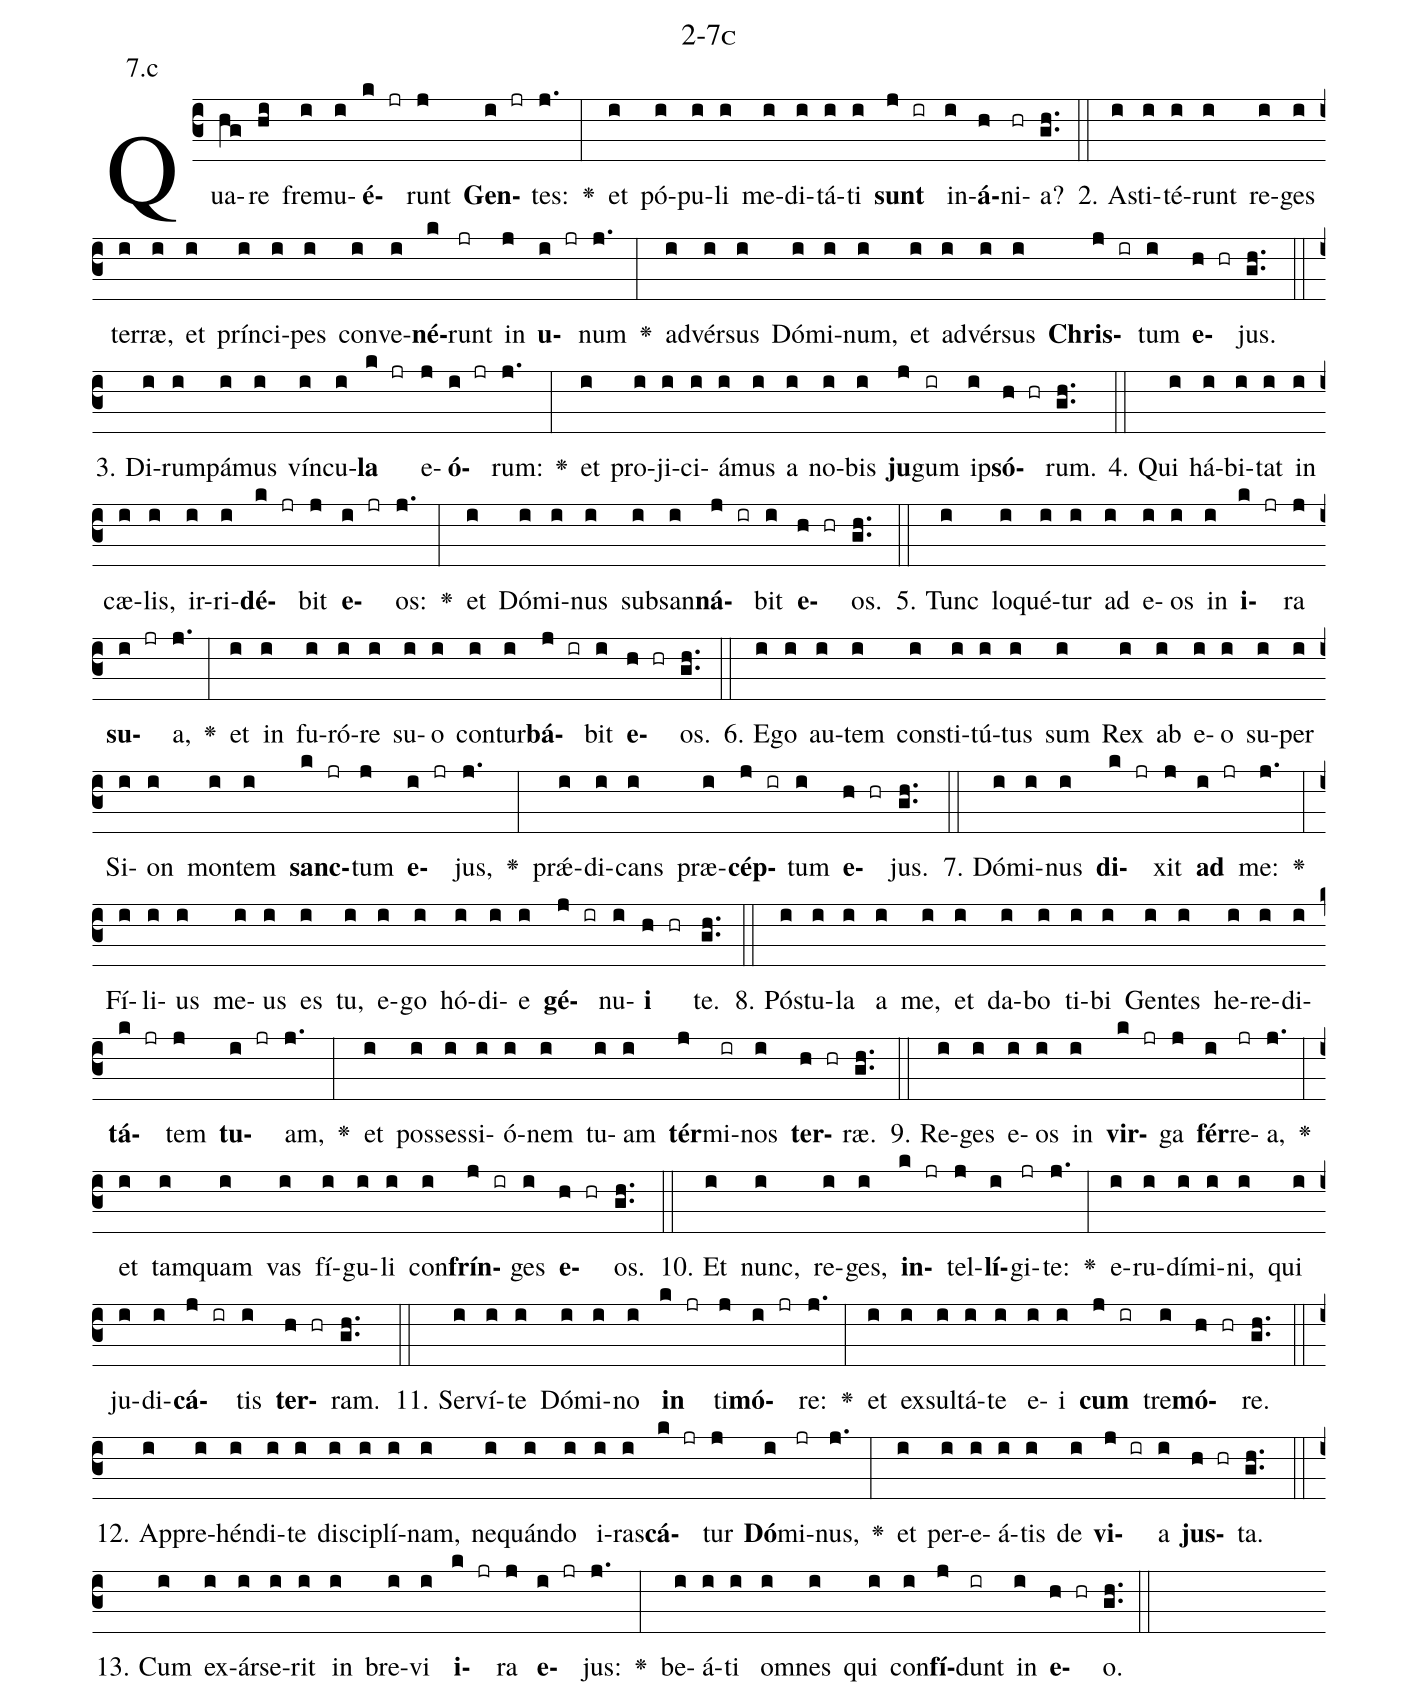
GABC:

name: 2-7c;
annotation: 7.c;
%%
(c3)Qua(hg)re(hi) fre(i)mu(i)<b>é</b>(k jr)runt(j) <b>Gen</b>(i jr)tes:(j.) <v>\greheightstar</v>(:) et(i) pó(i)pu(i)li(i) me(i)di(i)tá(i)ti(i) <b>sunt</b>(j ir) in(i)<b>á</b>(h)ni(hr)a?(gh..) (::)
2. A(i)sti(i)té(i)runt(i) re(i)ges(i) ter(i)ræ,(i) et(i) prín(i)ci(i)pes(i) con(i)ve(i)<b>né</b>(k)runt(jr) in(j) <b>u</b>(i jr)num(j.) <v>\greheightstar</v>(:) ad(i)vér(i)sus(i) Dó(i)mi(i)num,(i) et(i) ad(i)vér(i)sus(i) <b>Chris</b>(j ir)tum(i) <b>e</b>(h hr)jus.(gh..) (::)
3. Di(i)rum(i)pá(i)mus(i) vín(i)cu(i)<b>la</b>(k jr) e(j)<b>ó</b>(i jr)rum:(j.) <v>\greheightstar</v>(:) et(i) pro(i)ji(i)ci(i)á(i)mus(i) a(i) no(i)bis(i) <b>ju</b>(j)gum(ir) ip(i)<b>só</b>(h hr)rum.(gh..) (::)
4. Qui(i) há(i)bi(i)tat(i) in(i) cæ(i)lis,(i) ir(i)ri(i)<b>dé</b>(k jr)bit(j) <b>e</b>(i jr)os:(j.) <v>\greheightstar</v>(:) et(i) Dó(i)mi(i)nus(i) sub(i)san(i)<b>ná</b>(j ir)bit(i) <b>e</b>(h hr)os.(gh..) (::)
5. Tunc(i) lo(i)qué(i)tur(i) ad(i) e(i)os(i) in(i) <b>i</b>(k jr)ra(j) <b>su</b>(i jr)a,(j.) <v>\greheightstar</v>(:) et(i) in(i) fu(i)ró(i)re(i) su(i)o(i) con(i)tur(i)<b>bá</b>(j ir)bit(i) <b>e</b>(h hr)os.(gh..) (::)
6. E(i)go(i) au(i)tem(i) con(i)sti(i)tú(i)tus(i) sum(i) Rex(i) ab(i) e(i)o(i) su(i)per(i) Si(i)on(i) mon(i)tem(i) <b>sanc</b>(k jr)tum(j) <b>e</b>(i jr)jus,(j.) <v>\greheightstar</v>(:) prǽ(i)di(i)cans(i) præ(i)<b>cép</b>(j ir)tum(i) <b>e</b>(h hr)jus.(gh..) (::)
7. Dó(i)mi(i)nus(i) <b>di</b>(k jr)xit(j) <b>ad</b>(i jr) me:(j.) <v>\greheightstar</v>(:) Fí(i)li(i)us(i) me(i)us(i) es(i) tu,(i) e(i)go(i) hó(i)di(i)e(i) <b>gé</b>(j ir)nu(i)<b>i</b>(h hr) te.(gh..) (::)
8. Pós(i)tu(i)la(i) a(i) me,(i) et(i) da(i)bo(i) ti(i)bi(i) Gen(i)tes(i) he(i)re(i)di(i)<b>tá</b>(k jr)tem(j) <b>tu</b>(i jr)am,(j.) <v>\greheightstar</v>(:) et(i) pos(i)ses(i)si(i)ó(i)nem(i) tu(i)am(i) <b>tér</b>(j)mi(ir)nos(i) <b>ter</b>(h hr)ræ.(gh..) (::)
9. Re(i)ges(i) e(i)os(i) in(i) <b>vir</b>(k jr)ga(j) <b>fér</b>(i)re(jr)a,(j.) <v>\greheightstar</v>(:) et(i) tam(i)quam(i) vas(i) fí(i)gu(i)li(i) con(i)<b>frín</b>(j ir)ges(i) <b>e</b>(h hr)os.(gh..) (::)
10. Et(i) nunc,(i) re(i)ges,(i) <b>in</b>(k jr)tel(j)<b>lí</b>(i)gi(jr)te:(j.) <v>\greheightstar</v>(:) e(i)ru(i)dí(i)mi(i)ni,(i) qui(i) ju(i)di(i)<b>cá</b>(j ir)tis(i) <b>ter</b>(h hr)ram.(gh..) (::)
11. Ser(i)ví(i)te(i) Dó(i)mi(i)no(i) <b>in</b>(k jr) ti(j)<b>mó</b>(i jr)re:(j.) <v>\greheightstar</v>(:) et(i) ex(i)sul(i)tá(i)te(i) e(i)i(i) <b>cum</b>(j ir) tre(i)<b>mó</b>(h hr)re.(gh..) (::)
12. Ap(i)pre(i)hén(i)di(i)te(i) di(i)sci(i)plí(i)nam,(i) ne(i)quán(i)do(i) i(i)ras(i)<b>cá</b>(k jr)tur(j) <b>Dó</b>(i)mi(jr)nus,(j.) <v>\greheightstar</v>(:) et(i) per(i)e(i)á(i)tis(i) de(i) <b>vi</b>(j ir)a(i) <b>jus</b>(h hr)ta.(gh..) (::)
13. Cum(i) ex(i)ár(i)se(i)rit(i) in(i) bre(i)vi(i) <b>i</b>(k jr)ra(j) <b>e</b>(i jr)jus:(j.) <v>\greheightstar</v>(:) be(i)á(i)ti(i) om(i)nes(i) qui(i) con(i)<b>fí</b>(j)dunt(ir) in(i) <b>e</b>(h hr)o.(gh..) (::)
